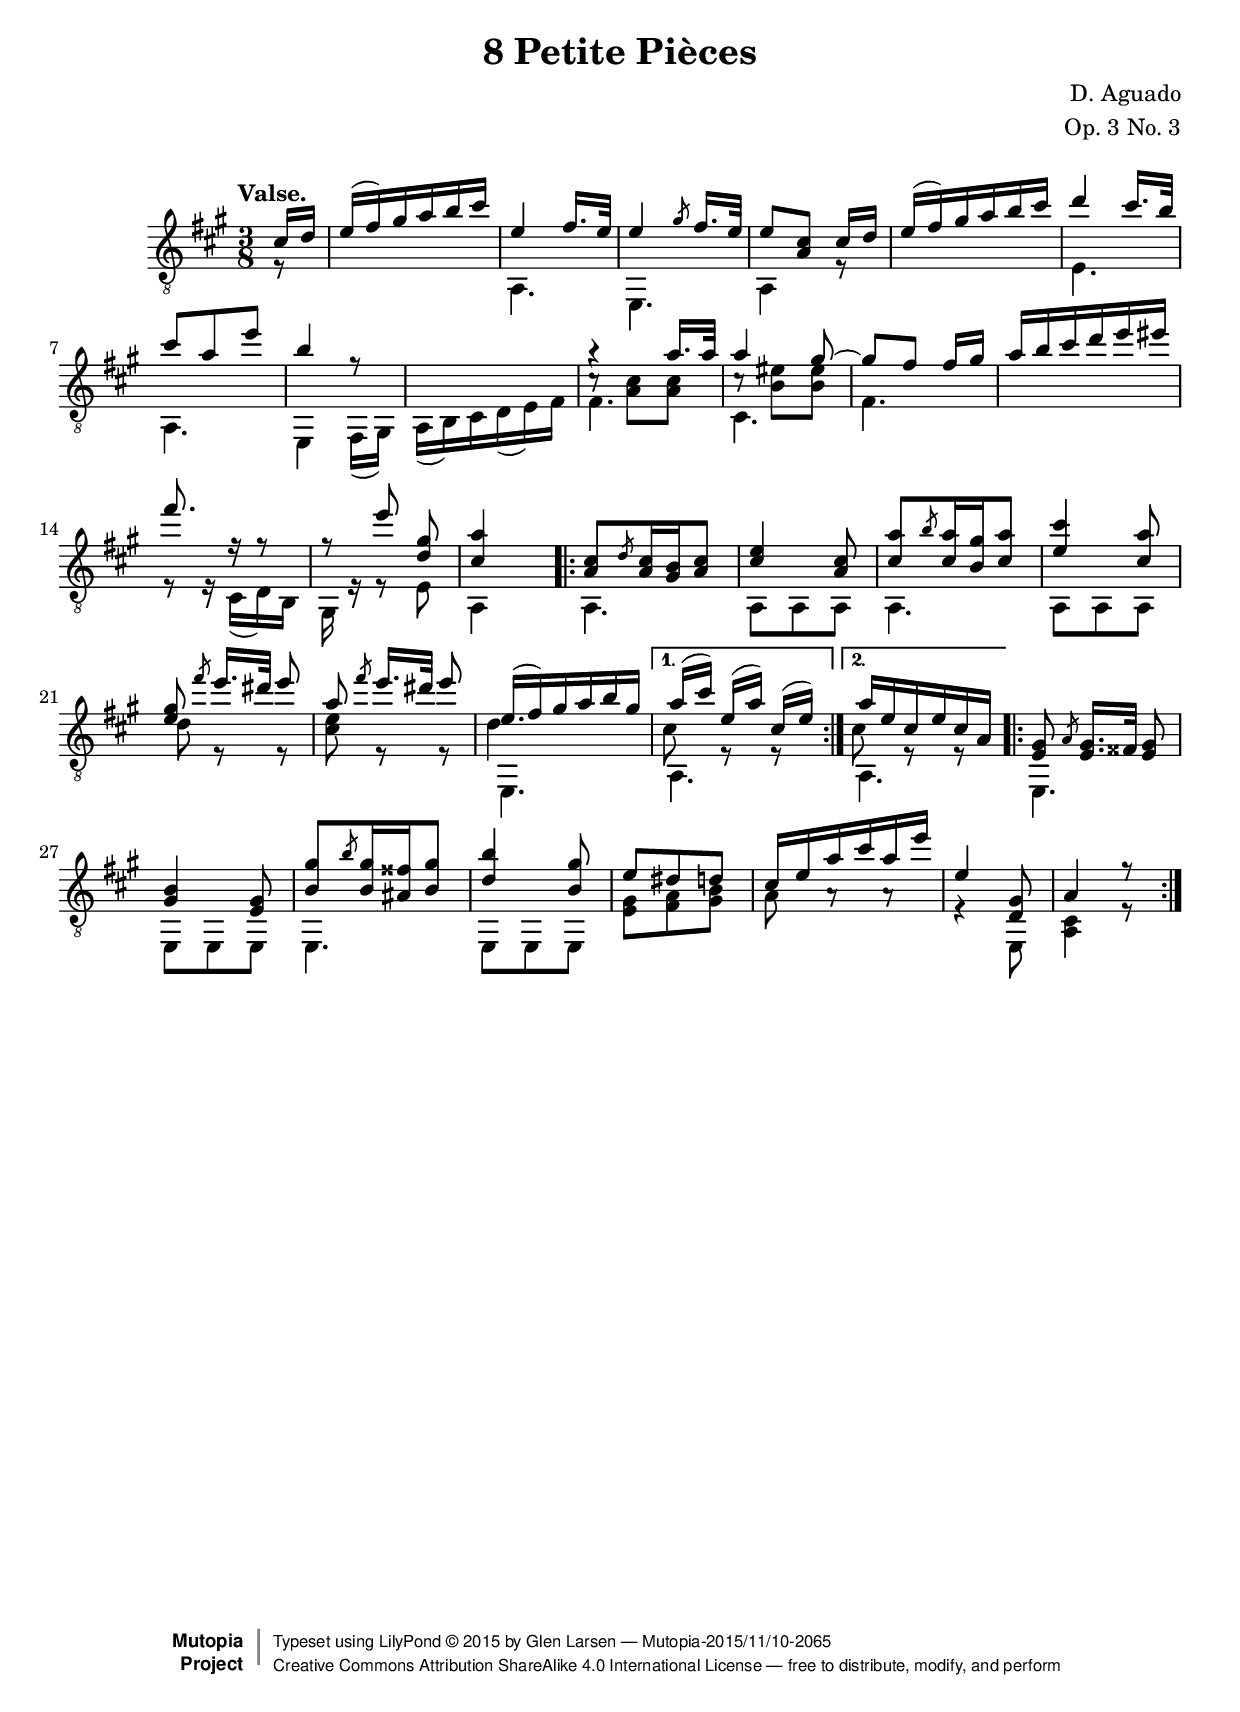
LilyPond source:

\version "2.18.2"

\header {
  title = "8 Petite Pièces"
  composer = "D. Aguado"
  opus = "Op. 3 No. 3"
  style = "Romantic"
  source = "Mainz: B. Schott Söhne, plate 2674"
  % Statens musikbibliotek - The Music Library of Sweden
  % Boije 003 - http://urn.kb.se/resolve?urn=urn:nbn:se:statensmusikverk-4032
  date = "1830"
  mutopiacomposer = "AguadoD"
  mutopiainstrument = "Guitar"
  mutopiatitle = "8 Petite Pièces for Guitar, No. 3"
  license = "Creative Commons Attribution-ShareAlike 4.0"
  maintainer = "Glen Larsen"
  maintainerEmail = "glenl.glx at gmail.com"

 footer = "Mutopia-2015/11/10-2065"
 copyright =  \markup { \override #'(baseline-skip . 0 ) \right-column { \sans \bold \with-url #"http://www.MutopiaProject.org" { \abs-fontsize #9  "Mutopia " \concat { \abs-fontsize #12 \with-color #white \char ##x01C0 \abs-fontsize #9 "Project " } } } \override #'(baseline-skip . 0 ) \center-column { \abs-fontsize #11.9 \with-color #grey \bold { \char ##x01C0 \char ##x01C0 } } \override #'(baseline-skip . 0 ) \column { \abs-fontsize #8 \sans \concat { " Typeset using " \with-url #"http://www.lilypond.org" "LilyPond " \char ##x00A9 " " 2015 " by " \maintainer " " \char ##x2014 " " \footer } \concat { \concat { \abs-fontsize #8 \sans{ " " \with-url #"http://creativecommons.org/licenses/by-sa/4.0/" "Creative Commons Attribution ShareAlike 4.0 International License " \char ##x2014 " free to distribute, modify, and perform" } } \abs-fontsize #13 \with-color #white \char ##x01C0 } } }
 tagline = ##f
}

\paper {
  % add space between composer/opus markup and first staff
  markup-system-spacing #'padding = #3
  % add a little space between composer and opus
  markup-markup-spacing #'padding = #1.2
  top-margin = #8
  bottom-margin = #10
}

mbreak = {} % { \break }
global = {
  \time 3/8
  \key a \major
}

upperVoice = \relative c' {
  \voiceOne
  \partial 8 { cis16 d }
  e16( fis) gis a b cis |
  e,4 fis16. e32 |
  e4 \slashedGrace {gis8} fis16. e32 |
  e8 <cis a> cis16[ d] |
  e16( fis) gis a b cis |
  \mbreak
  d4 cis16. b32 |
  cis8 a e' |
  b4 r8 |
  s4. |
  a4\rest a16. a32 |
  a4 gis8~ |
  \mbreak
  gis8 fis fis16[ gis] |
  a16 b cis d e eis |
  fis8. r16 r8 |
  r8 e\noBeam <gis, d> |
  <a cis,>4 s8 |
  \repeat volta 2 {
    <cis, a>8[ \slashedGrace {d} <cis a>16 <b gis> <cis a>8] |
    \mbreak
    <e cis>4 <cis a>8 |
    <a' cis,>8[ \slashedGrace {b8} <a cis,>16 <gis b,> <a cis,>8] |
    <cis e,>4 <a cis,>8 |
    <gis e>8 \slashedGrace {fis'8} e16.[ dis32] e8 |
    a,8 \slashedGrace {fis'8} e16.[ dis32] e8 |
    e,16( fis) gis a b gis |
    \mbreak
  }
  \alternative {
    { a16( cis) e,[( a)] cis,( e) | }
    { a16 e cis e cis a | }
  }
  \repeat volta 2 {
    <gis e>8 \slashedGrace {a8} <gis e>16.[ fisis32] <gis e>8 |
    <b gis>4 <gis e>8 |
    <gis' b,>8 \slashedGrace {b8} <gis b,>16 <fisis ais,> <gis b,>8 |
    \mbreak
    <b d,>4 <gis b,>8 |
    e8 dis d |
    cis16 e a cis a e' |
    e,4 <gis, d>8 |
    a4 r8
  }
}

lowerVoice = \relative c {
  \voiceTwo
  \partial 8 { r8 } |
  s4. |
  a4. |
  e4. |
  a4 r8 |
  s4. |

  e'4. |
  a,4. |
  e4 fis16( gis) |
  a16( b) cis d( e) fis |
  << {\voiceTwo fis4. } \\ {\voiceThree\stemDown c'8\rest <cis a>8 q } >> |
  << {\voiceTwo cis,4. } \\ {\voiceThree\stemDown c'8\rest <b eis> q } >> |

  fis4. |
  s4. |
  r8 r16 cis( d) b |
  gis16 r r8 e'8 |
  a,4 s8 |
  a4. |

  a8 a a |
  a4. |
  a8 a a |
  d'8 r r |
  <e cis>8 r r |
  << {\voiceTwo e,,4.} \\ {\voiceThree\stemDown d''4. } >> |

  << {\voiceTwo a,4. } \\ {\voiceThree\stemDown cis'8 e,\rest e\rest } >> |
  << {\voiceTwo a,4.} \\ {\voiceThree\stemDown cis'8 e,\rest e\rest } >> |
  e,4. |
  e8 e e |
  e4. |

  e8 e e |
  <gis' e>8 <a fis> <b gis> |
  a8 a\rest a\rest |
  r4 e,8 |
  <cis' a>4 r8
}

middleVoice = \relative c, {
  \voiceThree
  \stemDown
  \partial 8 { s8 }
}


\score {
  <<
    \new Staff = "Guitar" \with {
      midiInstrument = #"acoustic guitar (nylon)"
      \override StringNumber #'stencil = ##f
    } <<
      \global
      \clef "treble_8"
      \tempo "Valse."

      \context Voice = "upperVoice" \upperVoice
      \context Voice = "lowerVoice" \lowerVoice
      \context Voice = "middleVoice" \middleVoice
    >>
%{
    % tabs are not completely developed
    \new TabStaff = "Guitar tabs" \with {
      restrainOpenStrings = ##t
    } <<
      \clef "moderntab"
      \global
      \context TabVoice = "upperVoice" \upperVoice
      \context TabVoice = "lowerVoice" \lowerVoice
      \context TabVoice = "middleVoice" \middleVoice
    >>
%}
  >>
  \layout {}
  \midi {
    \tempo 4 = 90
  }
}
